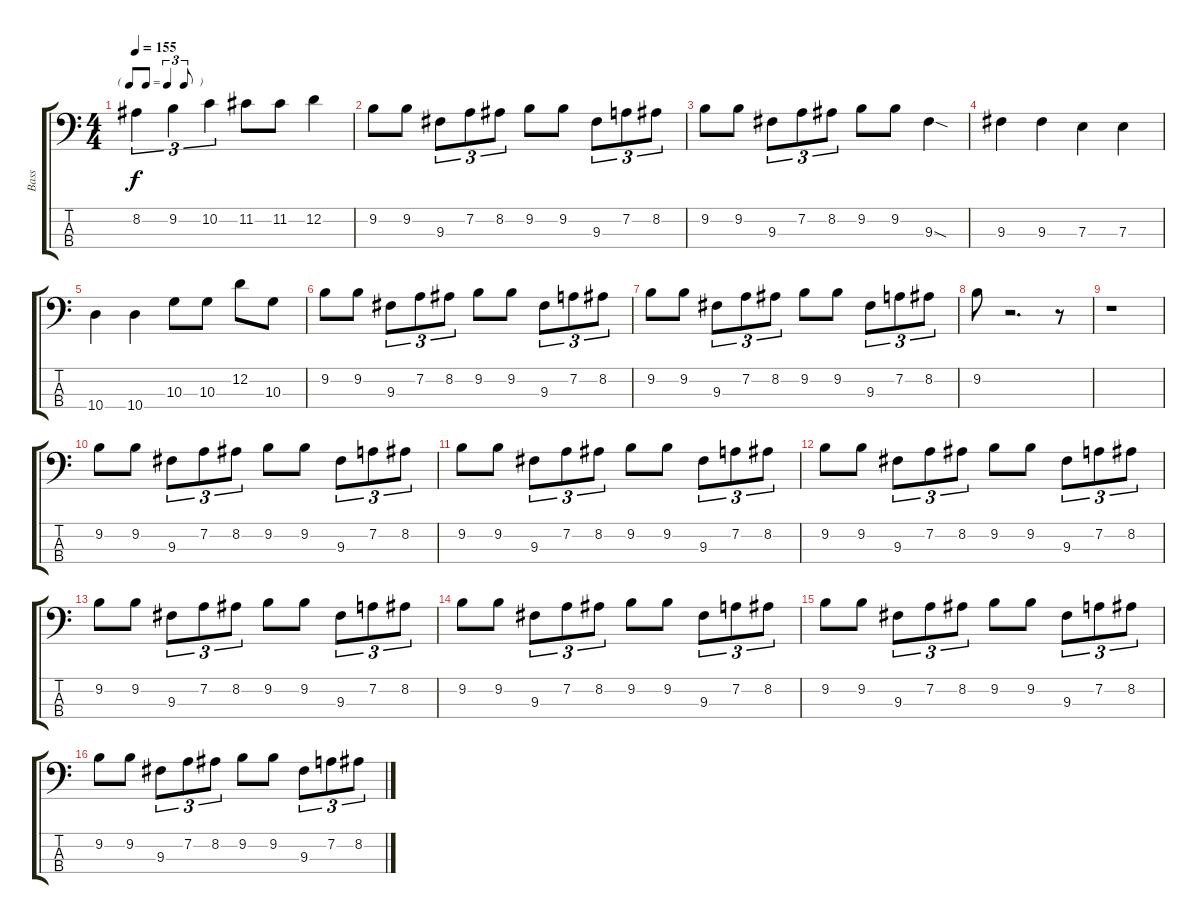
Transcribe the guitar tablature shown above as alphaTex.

\track ("Bass" "Bass") {instrument electricbassfinger}
\staff {score tabs}
\tuning (G2 D2 A1 E1) {hide}
\ts (4 4)
\tf triplet8th
\tempo 155
\clef f4
\ks c
8.2.4{tu (3 2) dy f} 9.2.4{tu (3 2)} 10.2.4{tu (3 2)} 11.2.8 11.2.8 12.2.4 |
9.2.8 9.2.8 9.3.8{tu (3 2)} 7.2.8{tu (3 2)} 8.2.8{tu (3 2)} 9.2.8 9.2.8 9.3.8{tu (3 2)} 7.2.8{tu (3 2)} 8.2.8{tu (3 2)} |
9.2.8 9.2.8 9.3.8{tu (3 2)} 7.2.8{tu (3 2)} 8.2.8{tu (3 2)} 9.2.8 9.2.8 9.3{sod}.4 |
9.3.4 9.3.4 7.3.4 7.3.4 |
10.4.4 10.4.4 10.3.8 10.3.8 12.2.8 10.3.8 |
9.2.8 9.2.8 9.3.8{tu (3 2)} 7.2.8{tu (3 2)} 8.2.8{tu (3 2)} 9.2.8 9.2.8 9.3.8{tu (3 2)} 7.2.8{tu (3 2)} 8.2.8{tu (3 2)} |
9.2.8 9.2.8 9.3.8{tu (3 2)} 7.2.8{tu (3 2)} 8.2.8{tu (3 2)} 9.2.8 9.2.8 9.3.8{tu (3 2)} 7.2.8{tu (3 2)} 8.2.8{tu (3 2)} |
9.2.8 r.2{d} r.8 |
r.1 |
9.2.8 9.2.8 9.3.8{tu (3 2)} 7.2.8{tu (3 2)} 8.2.8{tu (3 2)} 9.2.8 9.2.8 9.3.8{tu (3 2)} 7.2.8{tu (3 2)} 8.2.8{tu (3 2)} |
9.2.8 9.2.8 9.3.8{tu (3 2)} 7.2.8{tu (3 2)} 8.2.8{tu (3 2)} 9.2.8 9.2.8 9.3.8{tu (3 2)} 7.2.8{tu (3 2)} 8.2.8{tu (3 2)} |
9.2.8 9.2.8 9.3.8{tu (3 2)} 7.2.8{tu (3 2)} 8.2.8{tu (3 2)} 9.2.8 9.2.8 9.3.8{tu (3 2)} 7.2.8{tu (3 2)} 8.2.8{tu (3 2)} |
9.2.8 9.2.8 9.3.8{tu (3 2)} 7.2.8{tu (3 2)} 8.2.8{tu (3 2)} 9.2.8 9.2.8 9.3.8{tu (3 2)} 7.2.8{tu (3 2)} 8.2.8{tu (3 2)} |
9.2.8 9.2.8 9.3.8{tu (3 2)} 7.2.8{tu (3 2)} 8.2.8{tu (3 2)} 9.2.8 9.2.8 9.3.8{tu (3 2)} 7.2.8{tu (3 2)} 8.2.8{tu (3 2)} |
9.2.8 9.2.8 9.3.8{tu (3 2)} 7.2.8{tu (3 2)} 8.2.8{tu (3 2)} 9.2.8 9.2.8 9.3.8{tu (3 2)} 7.2.8{tu (3 2)} 8.2.8{tu (3 2)} |
9.2.8 9.2.8 9.3.8{tu (3 2)} 7.2.8{tu (3 2)} 8.2.8{tu (3 2)} 9.2.8 9.2.8 9.3.8{tu (3 2)} 7.2.8{tu (3 2)} 8.2.8{tu (3 2)}
